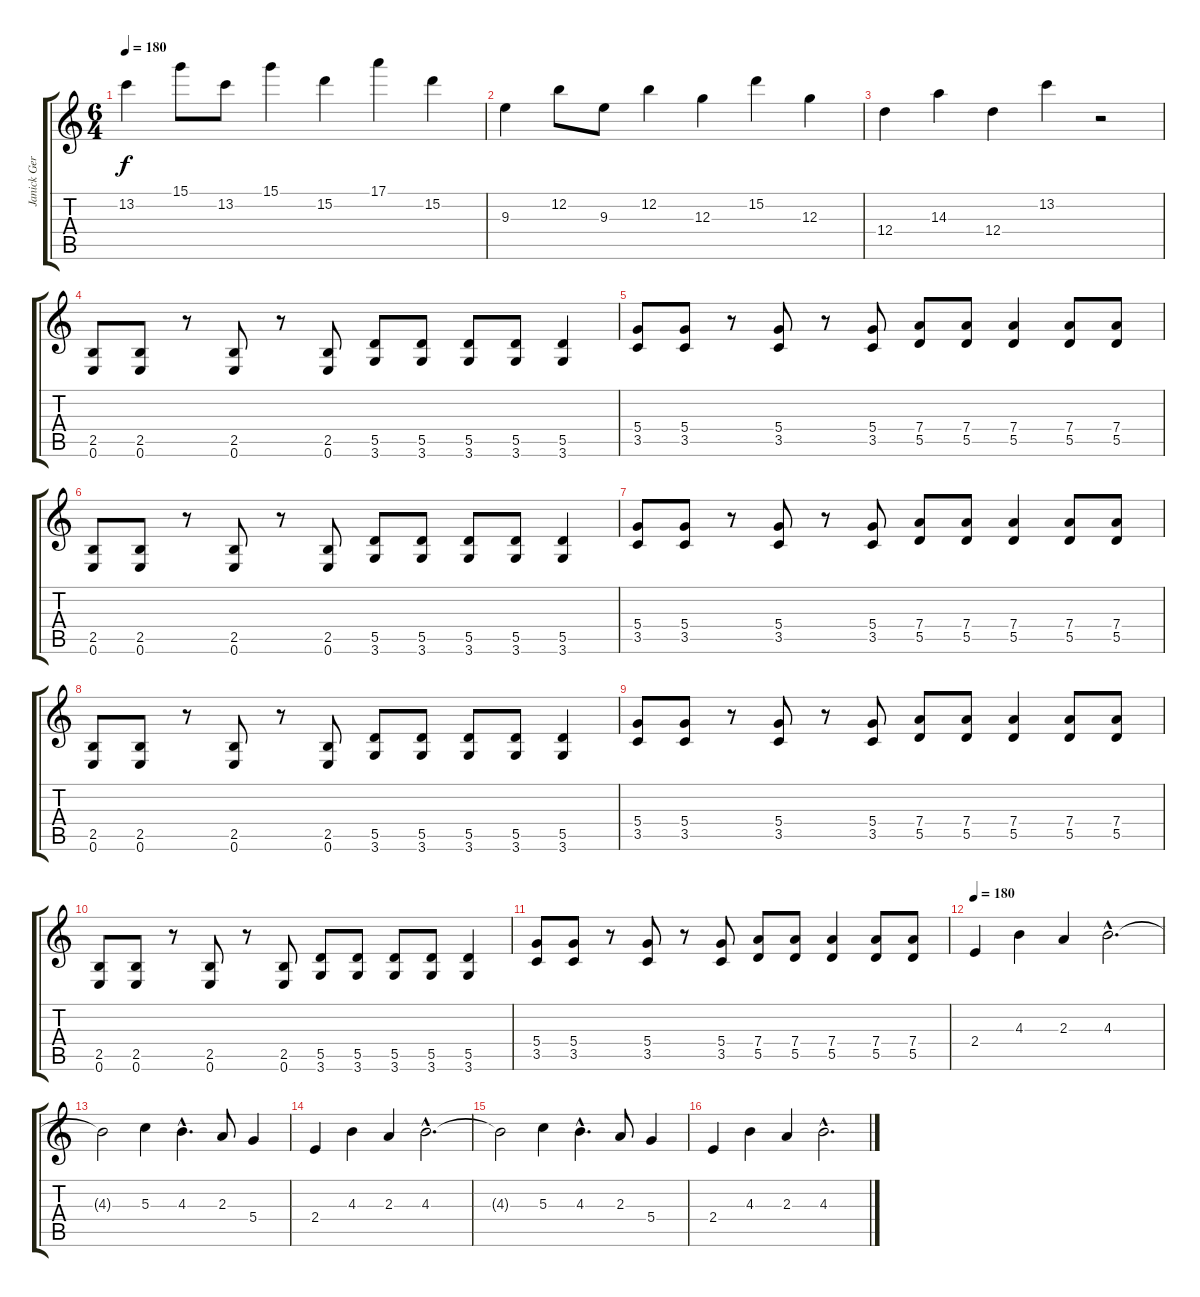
\track ("Janick Gers" "Janick Ger") {instrument distortionguitar}
\staff {score tabs}
\tuning (E4 B3 G3 D3 A2 E2) {hide}
\ts (6 4)
\tempo 180
\clef g2
\ks c
13.2.4{dy f} 15.1.8 13.2.8 15.1.4 15.2.4 17.1.4 15.2.4 |
9.3.4 12.2.8 9.3.8 12.2.4 12.3.4 15.2.4 12.3.4 |
12.4.4 14.3.4 12.4.4 13.2.4 r.2 |
(2.5 0.6).8 (2.5 0.6).8 r.8 (2.5 0.6).8 r.8 (2.5 0.6).8 (5.5 3.6).8 (5.5 3.6).8 (5.5 3.6).8 (5.5 3.6).8 (5.5 3.6).4 |
(5.4 3.5).8 (5.4 3.5).8 r.8 (5.4 3.5).8 r.8 (5.4 3.5).8 (7.4 5.5).8 (7.4 5.5).8 (7.4 5.5).4 (7.4 5.5).8 (7.4 5.5).8 |
(2.5 0.6).8 (2.5 0.6).8 r.8 (2.5 0.6).8 r.8 (2.5 0.6).8 (5.5 3.6).8 (5.5 3.6).8 (5.5 3.6).8 (5.5 3.6).8 (5.5 3.6).4 |
(5.4 3.5).8 (5.4 3.5).8 r.8 (5.4 3.5).8 r.8 (5.4 3.5).8 (7.4 5.5).8 (7.4 5.5).8 (7.4 5.5).4 (7.4 5.5).8 (7.4 5.5).8 |
(2.5 0.6).8 (2.5 0.6).8 r.8 (2.5 0.6).8 r.8 (2.5 0.6).8 (5.5 3.6).8 (5.5 3.6).8 (5.5 3.6).8 (5.5 3.6).8 (5.5 3.6).4 |
(5.4 3.5).8 (5.4 3.5).8 r.8 (5.4 3.5).8 r.8 (5.4 3.5).8 (7.4 5.5).8 (7.4 5.5).8 (7.4 5.5).4 (7.4 5.5).8 (7.4 5.5).8 |
(2.5 0.6).8 (2.5 0.6).8 r.8 (2.5 0.6).8 r.8 (2.5 0.6).8 (5.5 3.6).8 (5.5 3.6).8 (5.5 3.6).8 (5.5 3.6).8 (5.5 3.6).4 |
(5.4 3.5).8 (5.4 3.5).8 r.8 (5.4 3.5).8 r.8 (5.4 3.5).8 (7.4 5.5).8 (7.4 5.5).8 (7.4 5.5).4 (7.4 5.5).8 (7.4 5.5).8 |
\tempo 180
2.4.4 4.3.4 2.3.4 4.3{hac}.2{d} |
4.3{t}.2 5.3.4 4.3{hac}.4{d} 2.3.8 5.4.4 |
2.4.4 4.3.4 2.3.4 4.3{hac}.2{d} |
4.3{t}.2 5.3.4 4.3{hac}.4{d} 2.3.8 5.4.4 |
2.4.4 4.3.4 2.3.4 4.3{hac}.2{d}
